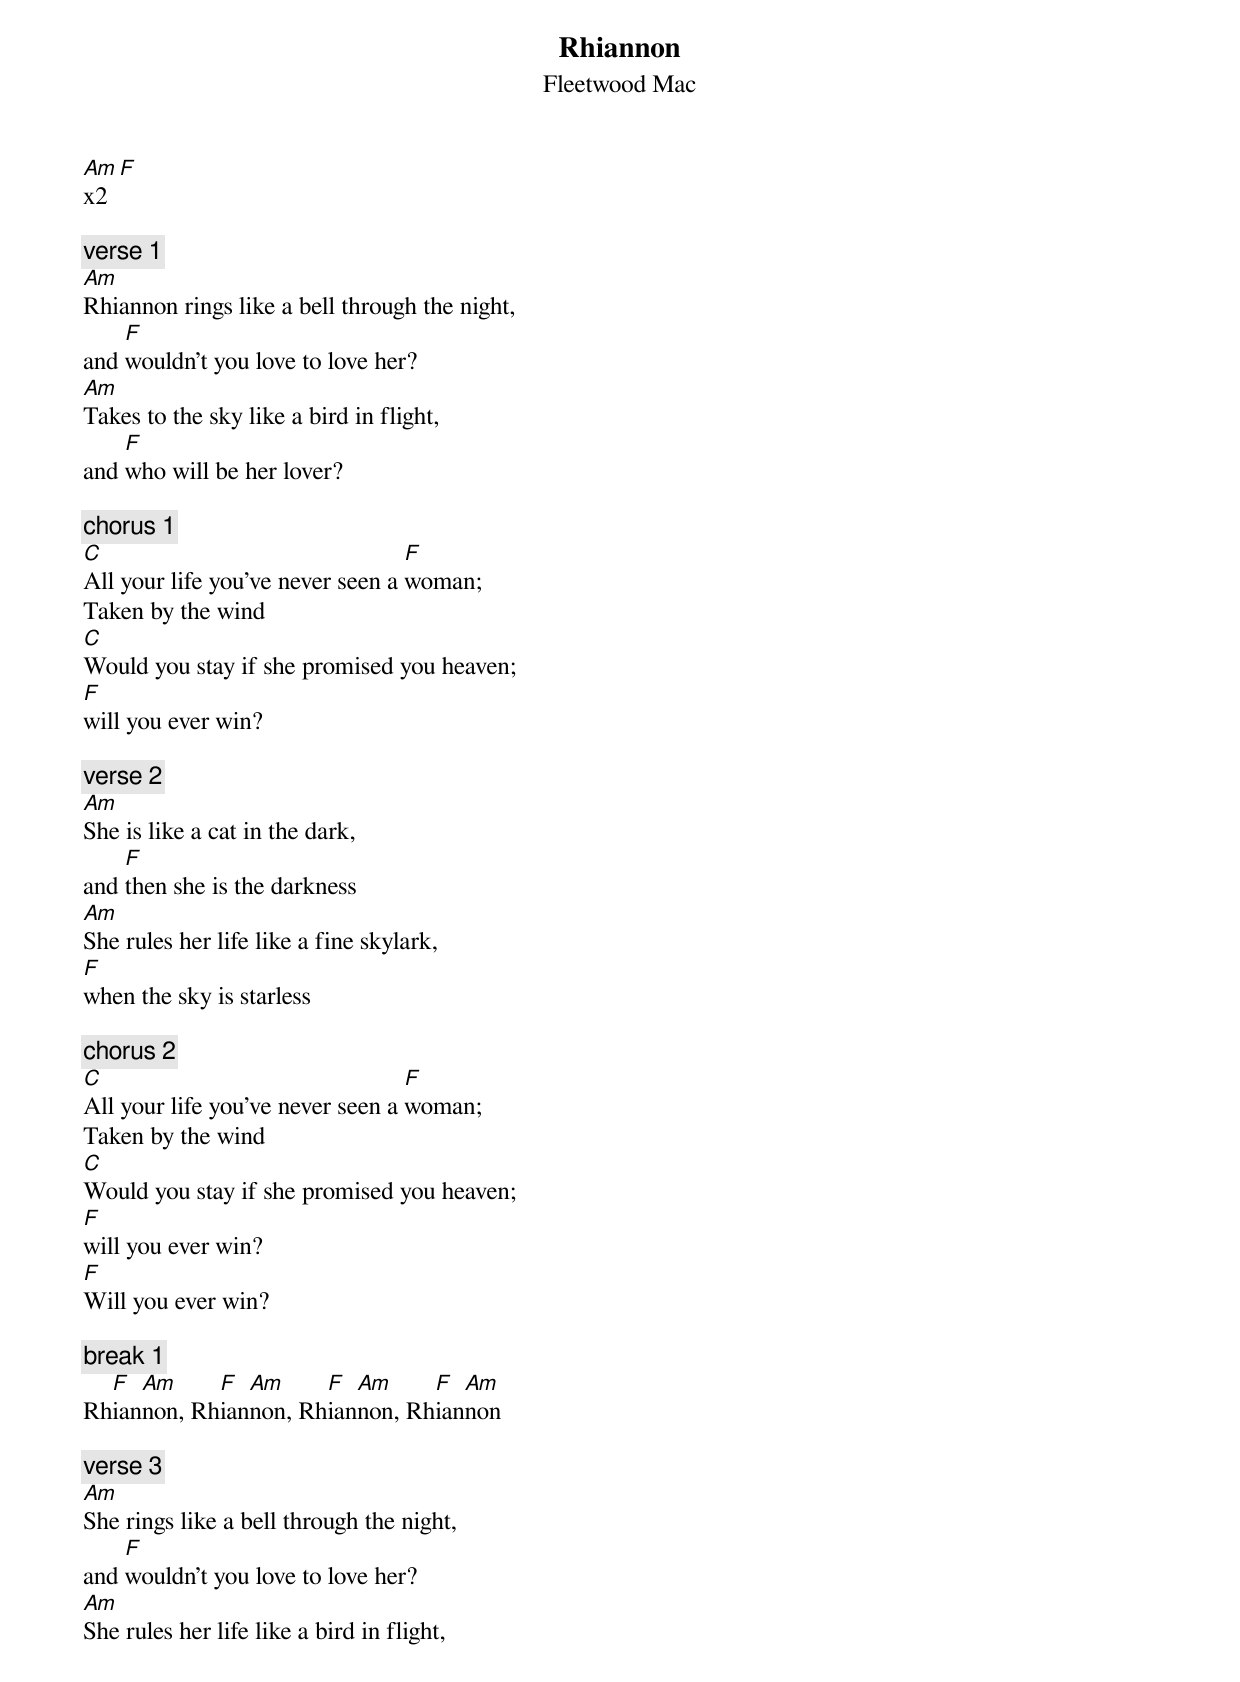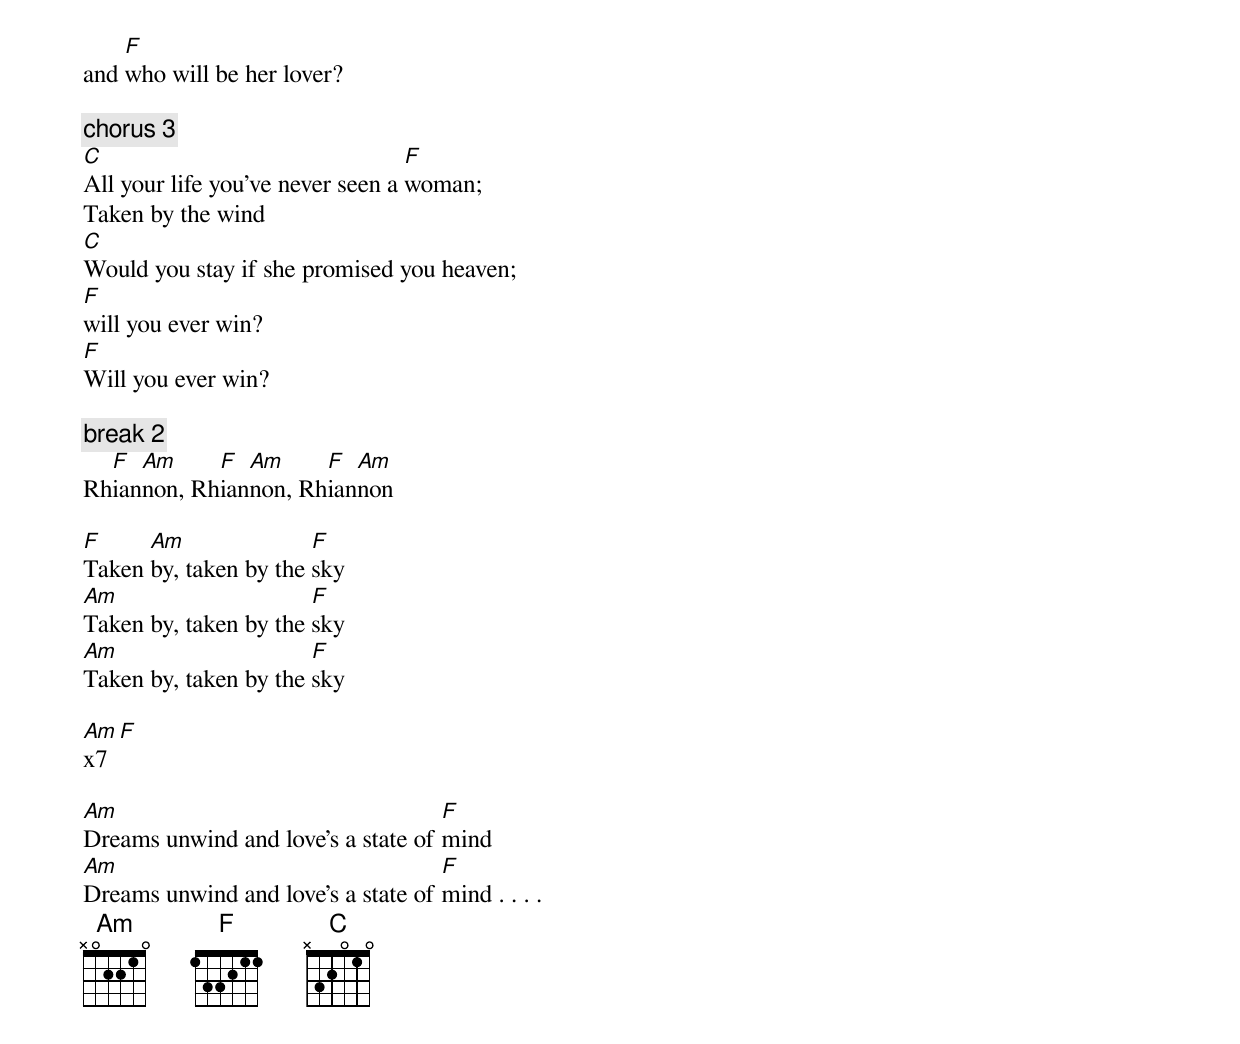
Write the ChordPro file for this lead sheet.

{t: Rhiannon}
{st: Fleetwood Mac}
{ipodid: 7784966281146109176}

[Am]х2[F]

{c:verse 1}
[Am]Rhiannon rings like a bell through the night,
and [F]wouldn't you love to love her?
[Am]Takes to the sky like a bird in flight,
and [F]who will be her lover?

{c:chorus 1}
[C]All your life you've never seen a [F]woman;
Taken by the wind
[C]Would you stay if she promised you heaven;
[F]will you ever win?

{c:verse 2}
[Am]She is like a cat in the dark,
and [F]then she is the darkness
[Am]She rules her life like a fine skylark,
[F]when the sky is starless

{c:chorus 2}
[C]All your life you've never seen a [F]woman;
Taken by the wind
[C]Would you stay if she promised you heaven;
[F]will you ever win?
[F]Will you ever win?

{c:break 1}
Rh[F]ian[Am]non, Rh[F]ian[Am]non, Rh[F]ian[Am]non, Rh[F]ian[Am]non

{c:verse 3}
[Am]She rings like a bell through the night,
and [F]wouldn't you love to love her?
[Am]She rules her life like a bird in flight,
and [F]who will be her lover?

{c:chorus 3}
[C]All your life you've never seen a [F]woman;
Taken by the wind
[C]Would you stay if she promised you heaven;
[F]will you ever win?
[F]Will you ever win?

{c:break 2}
Rh[F]ian[Am]non, Rh[F]ian[Am]non, Rh[F]ian[Am]non

[F]Taken [Am]by, taken by the [F]sky
[Am]Taken by, taken by the [F]sky
[Am]Taken by, taken by the [F]sky

[Am]х7[F]

[Am]Dreams unwind and love's a state of [F]mind
[Am]Dreams unwind and love's a state of [F]mind . . . .
